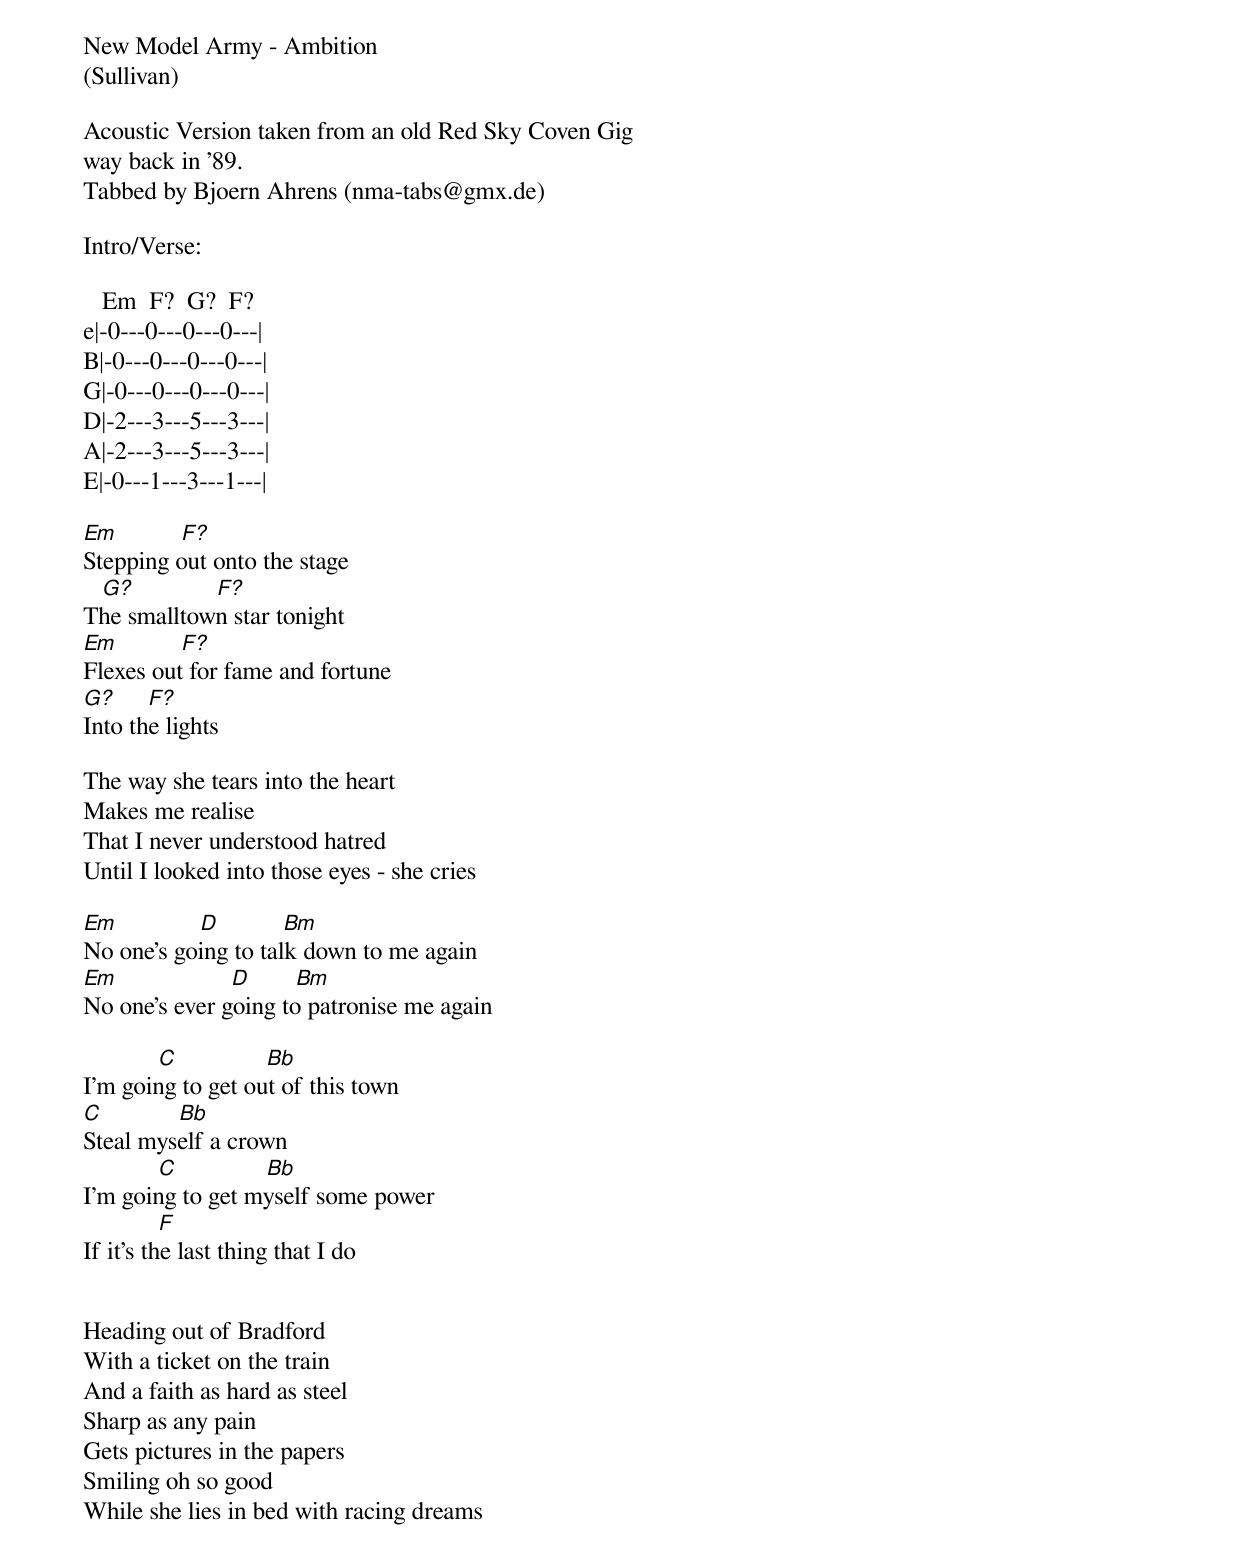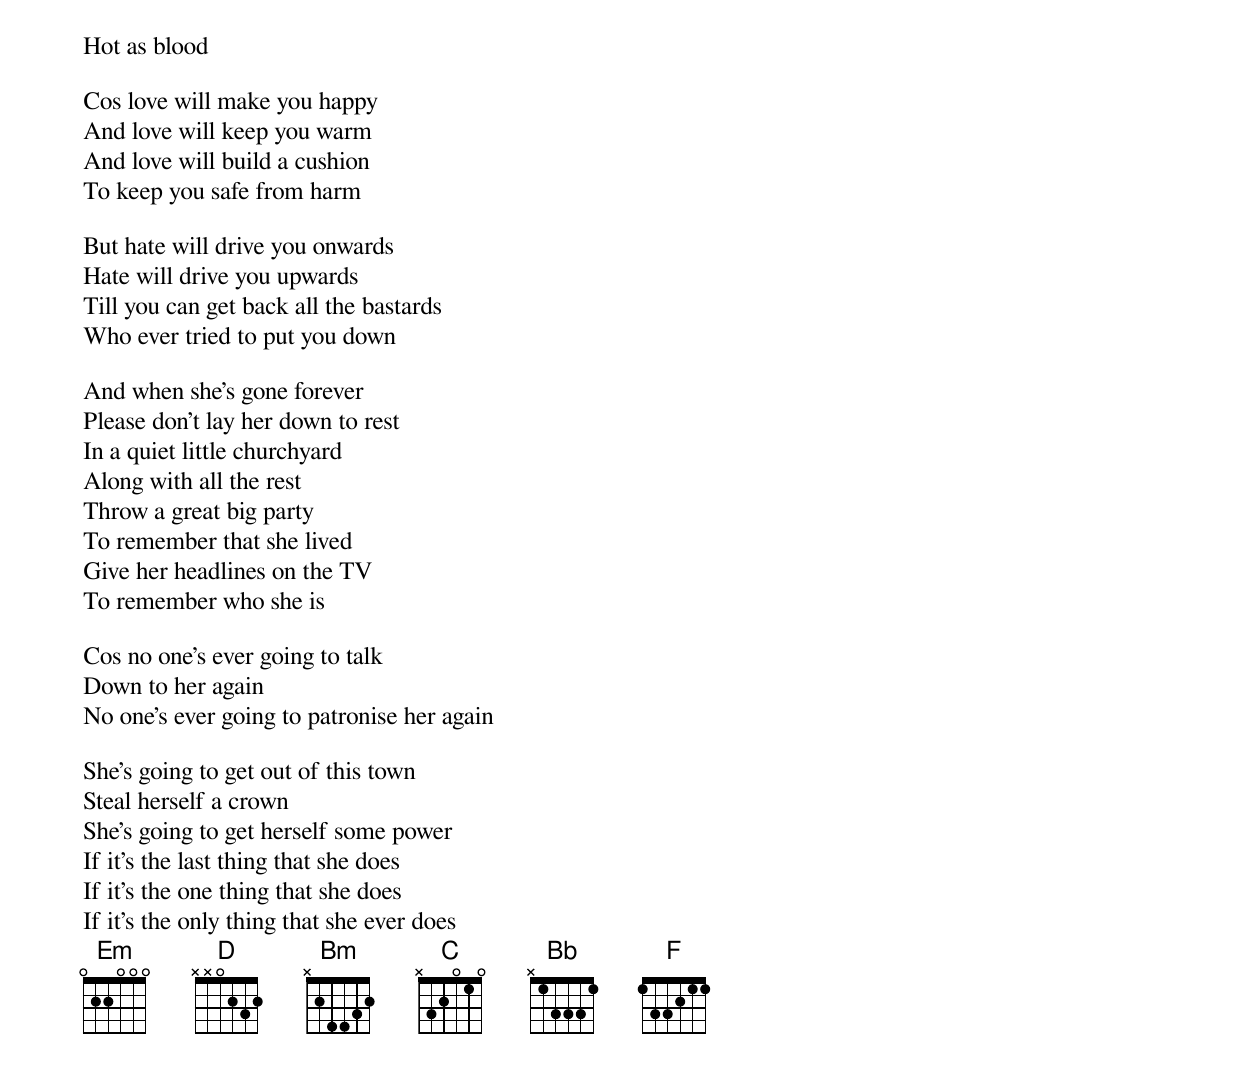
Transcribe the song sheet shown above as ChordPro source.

New Model Army - Ambition
(Sullivan)

Acoustic Version taken from an old Red Sky Coven Gig
way back in '89.
Tabbed by Bjoern Ahrens (nma-tabs@gmx.de)

Intro/Verse:

   Em  F?  G?  F?
e|-0---0---0---0---|
B|-0---0---0---0---|
G|-0---0---0---0---|
D|-2---3---5---3---|
A|-2---3---5---3---|
E|-0---1---3---1---|

[Em]          [F?]
Stepping out onto the stage
   [G?]             [F?]
The smalltown star tonight
[Em]          [F?]
Flexes out for fame and fortune
[G?]     [F?]
Into the lights

The way she tears into the heart
Makes me realise
That I never understood hatred
Until I looked into those eyes - she cries

[Em]             [D]          [Bm]
No one's going to talk down to me again
[Em]                  [D]       [Bm]
No one's ever going to patronise me again

            [C]              [Bb]
I'm going to get out of this town
[C]            [Bb]
Steal myself a crown
            [C]              [Bb]
I'm going to get myself some power
            [F]
If it's the last thing that I do


Heading out of Bradford
With a ticket on the train
And a faith as hard as steel
Sharp as any pain
Gets pictures in the papers
Smiling oh so good
While she lies in bed with racing dreams
Hot as blood

Cos love will make you happy
And love will keep you warm
And love will build a cushion
To keep you safe from harm

But hate will drive you onwards
Hate will drive you upwards
Till you can get back all the bastards
Who ever tried to put you down

And when she's gone forever
Please don't lay her down to rest
In a quiet little churchyard
Along with all the rest
Throw a great big party
To remember that she lived
Give her headlines on the TV
To remember who she is

Cos no one's ever going to talk
Down to her again
No one's ever going to patronise her again

She's going to get out of this town
Steal herself a crown
She's going to get herself some power
If it's the last thing that she does
If it's the one thing that she does
If it's the only thing that she ever does
